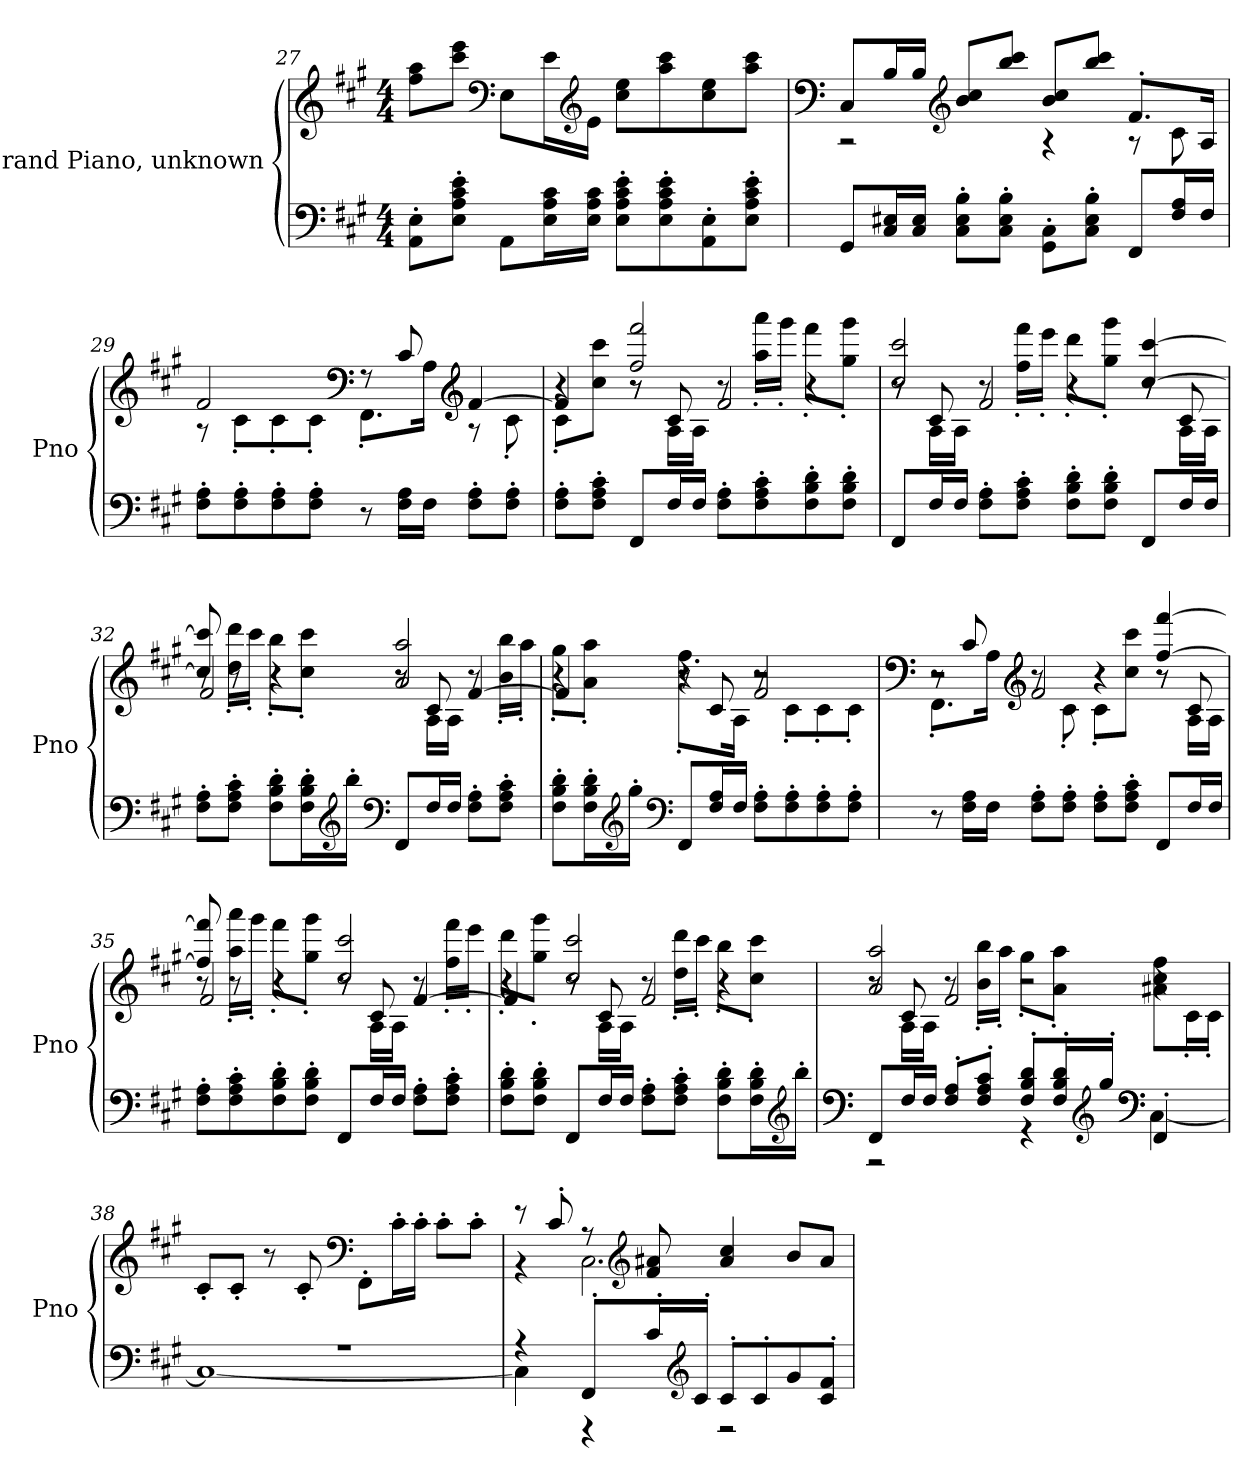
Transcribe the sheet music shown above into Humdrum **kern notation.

**kern	**kern
*part1	*part1
*staff2	*staff1
*I"Grand Piano, unknown	*
*I'Pno	*
*clefF4	*clefG2
*k[f#c#g#]	*k[f#c#g#]
*M4/4	*M4/4
=27	=27
8AA\' 8E\'L	8ff#\ 8aa\L
8E\' 8A\' 8c#\' 8e\'J	8ccc#\ 8eee\J
*	*clefF4
8AA\L	8E\L
16E\ 16A\ 16c#\L	16e\L
*	*clefG2
16E\ 16A\ 16c#\JJ	16e\JJ
8E\' 8A\' 8c#\' 8e\'L	8cc#\ 8ee\L
8E\' 8A\' 8c#\' 8e\'	8aa\ 8ccc#\
8AA\' 8E\'	8cc#\ 8ee\
8E\' 8A\' 8c#\' 8e\'J	8aa\ 8ccc#\J
!!LO:LB:g=z
=28	=28
*	*clefF4
*	*^
8GG#/L	8C#/L	2r
16C#/ 16E#X/L	16B/L	.
16C#/ 16E#/JJ	16B/JJ	.
*	*clefG2	*
8C#\' 8E#\' 8B\'L	8b/ 8cc#/L	.
8C#\' 8E#\' 8B\'J	8bb/ 8ccc#/J	.
8GG#\' 8C#\'L	8b/ 8cc#/L	4r
8C#\' 8E#\' 8B\'J	8bb/ 8ccc#/J	.
8FF#/L	8.f#'/L	8r
16F#/ 16A/L	.	8c#\
16F#/JJ	16A/Jk	.
=29	=29	=29
8F#\' 8A\'L	2f#/	8r
8F#\' 8A\'	.	8c#'\L
8F#\' 8A\'	.	8c#'\
8F#\' 8A\'J	.	8c#'\J
*	*clefF4	*
8r	8r	8.FF#'\L
16F#\ 16A\LL	8c#/	.
16F#\JJ	.	16A\Jk
*	*clefG2	*
8F#\' 8A\'L	[4f#/	8r
8F#\' 8A\'J	.	8c#'\
=30	=30	=30
*	*	*^
8F#\' 8A\'L	4f#/]	8c#'\L	4r
8F#\' 8A\' 8c#\'J	.	8cc#\ 8ccc#\J	.
8FF#/L	2ff#/ 2fff#/	8r	8r
16F#/L	.	16A\LL	8c#/
16F#/JJ	.	16A\JJ	.
8F#\' 8A\'L	.	8r	2f#/
8F#\' 8A\' 8c#\'	.	16aa\' 16aaa\'LL	.
.	.	16ggg#'\JJ	.
8F#\' 8B\' 8d\'	4r	8fff#'\L	.
8F#\' 8B\' 8d\'J	.	8gg#\' 8ggg#\'J	.
!!LO:LB:g=z	!!	!!
=31	=31	=31	=31
8FF#/L	2cc#/ 2ccc#/	8r	8r
16F#/L	.	16A\LL	8c#/
16F#/JJ	.	16A\JJ	.
8F#\' 8A\'L	.	8r	2f#/
8F#\' 8A\' 8c#\'J	.	16ff#\' 16fff#\'LL	.
.	.	16eee'\JJ	.
8F#\' 8B\' 8d\'L	4r	8ddd'\L	.
8F#\' 8B\' 8d\'J	.	8gg#\' 8ggg#\'J	.
8FF#/L	[4cc#/ [4ccc#/	8r	8r
16F#/L	.	16A\LL	8c#/
16F#/JJ	.	16A\JJ	.
=32	=32	=32	=32
8F#\' 8A\'L	8cc#/] 8ccc#/]	8r	2f#/
8F#\' 8A\' 8c#\'J	8r	16dd\' 16ddd\'LL	.
.	.	16ccc#'\JJ	.
8F#\' 8B\' 8d\'L	4r	8bb'\L	.
16F#\' 16B\' 16d\'L	.	8cc#\' 8ccc#\'J	.
*clefG2	*	*	*
16bb'\JJ	.	.	.
*clefF4	*	*	*
8FF#/L	2a/ 2aa/	8r	8r
16F#/L	.	16A\LL	8c#/
16F#/JJ	.	16A\JJ	.
8F#\' 8A\'L	.	8r	[4f#/
8F#\' 8A\' 8c#\'J	.	16b\' 16bb\'LL	.
.	.	16aa'\JJ	.
!!LO:LB:g=z	!!	!!
=33	=33	=33	=33
8F#\' 8B\' 8d\'L	4r	8gg#'\L	4f#/]
16F#\' 16B\' 16d\'L	.	8a\' 8aa\'J	.
*clefG2	*	*	*
16gg#'\JJ	.	.	.
*clefF4	*	*	*
8FF#/L	8r	8.ff#'\L	4r
16F#/ 16A/L	8c#/	.	.
16F#/JJ	.	16A\Jk	.
8F#\' 8A\'L	2f#/	8r	2r
8F#\' 8A\'	.	8c#'\L	.
8F#\' 8A\'	.	8c#'\	.
8F#\' 8A\'J	.	8c#'\J	.
=34	=34	=34	=34
*	*clefF4	*	*
8r	8r	8.FF#'\L	2r
16F#\ 16A\LL	8c#/	.	.
16F#\JJ	.	16A\Jk	.
*	*clefG2	*	*
8F#\' 8A\'L	2f#/	8r	.
8F#\' 8A\'J	.	8c#'\	.
8F#\' 8A\'L	.	8c#'\L	4r
8F#\' 8A\' 8c#\'J	.	8cc#\ 8ccc#\J	.
8FF#/L	[4ff#/ [4fff#/	8r	8r
16F#/L	.	16A\LL	8c#/
16F#/JJ	.	16A\JJ	.
!!LO:PB:g=z	!!	!!
=35	=35	=35	=35
8F#\' 8A\'L	8ff#/] 8fff#/]	8r	2f#/
8F#\' 8A\' 8c#\'	8r	16aa\' 16aaa\'LL	.
.	.	16ggg#'\JJ	.
8F#\' 8B\' 8d\'	4r	8fff#'\L	.
8F#\' 8B\' 8d\'J	.	8gg#\' 8ggg#\'J	.
8FF#/L	2cc#/ 2ccc#/	8r	8r
16F#/L	.	16A\LL	8c#/
16F#/JJ	.	16A\JJ	.
8F#\' 8A\'L	.	8r	[4f#/
8F#\' 8A\' 8c#\'J	.	16ff#\' 16fff#\'LL	.
.	.	16eee'\JJ	.
=36	=36	=36	=36
8F#\' 8B\' 8d\'L	4r	8ddd'\L	4f#/]
8F#\' 8B\' 8d\'J	.	8gg#\' 8ggg#\'J	.
8FF#/L	2cc#/ 2ccc#/	8r	8r
16F#/L	.	16A\LL	8c#/
16F#/JJ	.	16A\JJ	.
8F#\' 8A\'L	.	8r	2f#/
8F#\' 8A\' 8c#\'J	.	16dd\' 16ddd\'LL	.
.	.	16ccc#'\JJ	.
8F#\' 8B\' 8d\'L	4r	8bb'\L	.
16F#\' 16B\' 16d\'L	.	8cc#\' 8ccc#\'J	.
*clefG2	*	*	*
16bb'\JJ	.	.	.
!!LO:LB:g=z	!!	!!
=37	=37	=37	=37
*clefF4	*	*	*
*^	*	*	*
8FF#/L	2r	2a/ 2aa/	8r	8r
16F#/L	.	.	16A\LL	8c#/
16F#/JJ	.	.	16A\JJ	.
8F#/' 8A/'L	.	.	8r	2f#/
8F#/' 8A/' 8c#/'J	.	.	16b\' 16bb\'LL	.
.	.	.	16aa'\JJ	.
8F#/' 8B/' 8d/'L	4r	2r	8gg#'\L	.
16F#/' 16B/' 16d/'L	.	.	8a\' 8aa\'J	.
*clefG2	*	*	*	*
16gg#'/JJ	.	.	.	.
*clefF4	*	*	*	*
4FF#'/	[4C#\	.	8a#X\ 8cc#\ 8ff#\L	4r
.	.	.	16c#'\L	.
.	.	.	16c#'\JJ	.
*	*	*v	*v	*v
=38	=38	=38
1r	1C#_	8c#'/L
.	.	8c#'/J
.	.	8r
.	.	8c#'/
*	*	*clefF4
.	.	8FF#'\L
.	.	16c#'\L
.	.	16c#'\JJ
.	.	8c#'\L
.	.	8c#'\J
!!LO:LB:g=z
=39	=39	=39
*	*	*^
4r	4C#\]	8r	4r
.	.	8c#'/	.
8FF#'/L	4r	8r	2.C#\
*	*	*clefG2	*
16c#'/L	.	8f#/ 8a#X/	.
*clefG2	*	*	*
16c#'/JJ	.	.	.
8c#'/L	2r	4a#/ 4cc#/	.
8c#'/	.	.	.
8g#/	.	8b/L	.
8c#/' 8f#/'J	.	8a#/J	.
*v	*v	*	*
*	*v	*v
=	=
*-	*-
